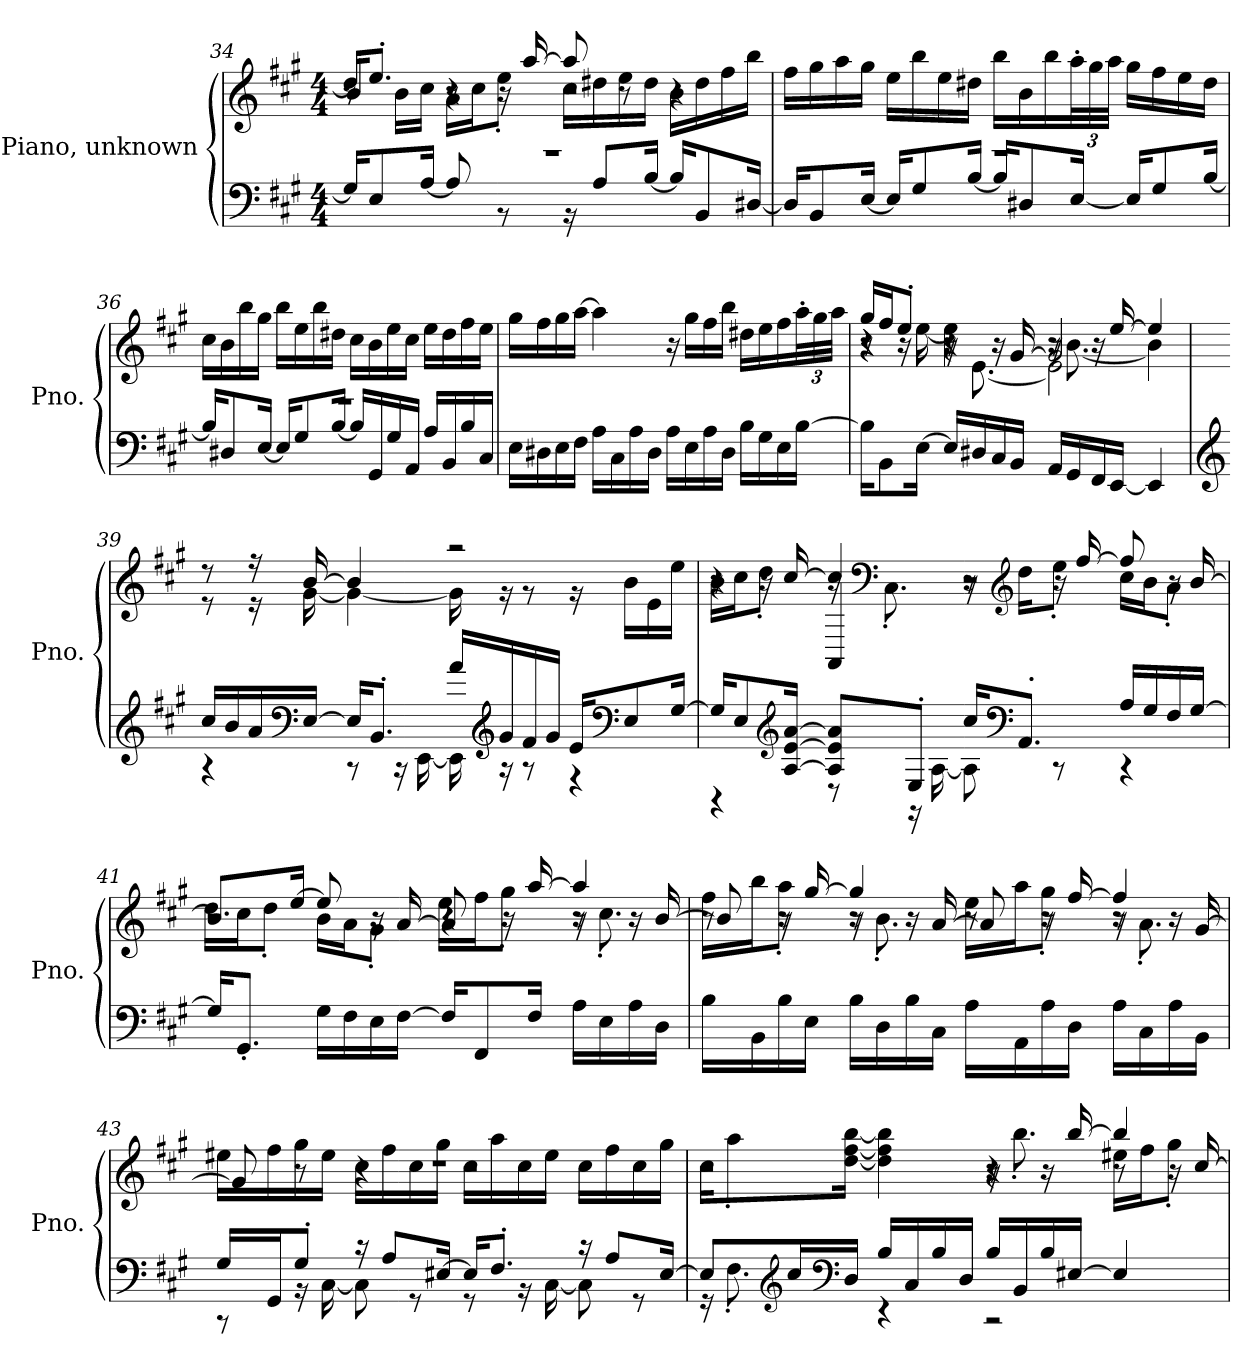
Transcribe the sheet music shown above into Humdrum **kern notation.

**kern	**kern
*part1	*part1
*staff2	*staff1
*I"Piano, unknown	*
*I'Pno.	*
!!LO:PB:g=z
*clefF4	*clefG2
*k[f#c#g#]	*k[f#c#g#]
*M4/4	*M4/4
=34	=34
*^	*^
*	*	*	*^
1r	16G#/KL]	16dd#/KL]	8r	4b'/
.	8E/	8.ee'/J	.	.
.	.	.	16b\LL	.
.	[16A/Jk	.	16cc#\JJ	.
.	8A/]	8r	16a\LL	4r
.	.	.	16cc#\J	.
.	8r	16r	8ee'\J	.
.	.	[16aa/	.	.
.	16r	8aa/]	16cc#\LL	2r
.	8A/L	.	16dd#X\	.
.	.	8r	16ee\	.
.	[16B/Jk	.	16dd#\JJ	.
.	16B/KL]	4r	16b\LL	.
.	8BB/	.	16dd#\	.
.	.	.	16ff#\	.
.	[16D#X/Jk	.	16bb\JJ	.
*	*	*v	*v	*v
=35	=35	=35
1r	16D#/KL]	16ff#\LL
.	8BB/	16gg#\
.	.	16aa\
.	[16E/Jk	16gg#\JJ
.	16E/KL]	16ee\LL
.	8G#/	16bb\
.	.	16ee\
.	[16B/Jk	16dd#X\JJ
.	16B/KL]	16bb\LL
.	8D#X/	16b\
.	.	16bb\
*	*	*Xbrackettup
.	[16E/Jk	48aa'\L
.	.	48gg#\
.	.	48aa\JJJ
.	16E/KL]	16gg#\LL
.	8G#/	16ff#\
.	.	16ee\
.	[16B/Jk	16dd#\JJ
!!LO:LB:g=z
=36	=36	=36
1r	16B/KL]	16cc#\LL
.	8D#X/	16b\
.	.	16bb\
.	[16E/Jk	16gg#\JJ
.	16E/KL]	16bb\LL
.	8G#/	16ee\
.	.	16bb\
.	[16B/Jk	16dd#X\JJ
.	16B/LL]	16cc#\LL
.	16GG#/	16b\
.	16G#/	16ee\
.	16AA/JJ	16cc#\JJ
.	16A/LL	16ee\LL
.	16BB/	16dd#\
.	16B/	16ff#\
.	16C#/JJ	16ee\JJ
*v	*v	*
=37	=37
16E\LL	16gg#\LL
16D#X\	16ff#\
16E\	16gg#\
16F#\JJ	[16aa\JJ
16A\LL	4aa\]
16C#\	.
16A\	.
16D#\JJ	.
16A\LL	16r
16E\	16gg#\LL
16A\	16ff#\
16D#\JJ	16bb\JJ
16B\LL	16dd#X\LL
16G#\	16ee\
16E\	16ff#\
[16B\JJ	48aa'\L
.	48gg#\
.	48aa\JJJ
!!LO:LB:g=z
=38	=38
*	*^
*	*	*^
*	*	*	*^
16B\KL]	16gg#/LL	8r	4r	4r
8BB\	16ff#/J	.	.	.
.	8ee'/J	16r	.	.
[16E\Jk	.	[16ee\	.	.
16E/LL]	4r	4ee\]	8r	16r
16D#X/	.	.	.	[8.e\
16C#/	.	.	16r	.
16BB/JJ	.	.	[16g#/	.
16AA/LL	8r	16r	2g#/]	2e\]
16GG#/	.	[8.b\	.	.
16FF#/	16r	.	.	.
[16EE/JJ	[16ee/	.	.	.
4EE/]	4ee/]	4b\]	.	.
*	*v	*v	*v	*v
=39	=39
*clefG2	*
*^	*^
16cc#/LL	4r	8r	8r
16b/	.	.	.
16a/	.	16r	16r
*clefF4	*	*	*
[16E/JJ	.	[16b/	[16g#\
16E/KL]	8r	4b/]	4g#\_
8.BB'/J	.	.	.
.	16r	.	.
.	[16EE\	.	.
16a/LL	16EE\]	2r	16g#\]
*clefG2	*	*	*
16g#/	16r	.	16r
16f#/	8r	.	8r
16g#/JJ	.	.	.
16e/KL	4r	.	16r
*clefF4	*	*	*
8E/	.	.	16b\LL
.	.	.	16e\
[16G#/Jk	.	.	16ee\JJ
!!LO:LB:g=z
=40	=40	=40	=40
*	*	*	*^
16G#/KL]	4r	8r	16b\LL	4r
8E/	.	.	16cc#\J	.
.	.	16r	8dd'\J	.
*clefG2	*	*	*	*
[16A/ [16e/ [16a/Jk	.	[16cc#/	.	.
8A/] 8e/] 8a/]L	8r	4cc#/]	16r	4AA/
*	*	*clefF4	*	*
.	.	.	8.C#'\	.
8E'/J	16r	.	.	.
.	[16A\	.	.	.
16cc#/KL	8A\]	8r	16r	2r
*clefF4	*	*clefG2	*	*
8.AA'/J	.	.	16dd\KL	.
.	8r	16r	8ee'\J	.
.	.	[16ff#/	.	.
16A/LL	4r	8ff#/]	16cc#\LL	.
16G#/	.	.	16b\J	.
16F#/	.	16r	8a'\J	.
[16G#/JJ	.	[16b/	.	.
*v	*v	*	*	*
!!LO:LB:g=z	!!	!!
=41	=41	=41	=41
16G#/KL]	8.b/L]	16dd\LL	2r
8.GG#'/J	.	16cc#\J	.
.	.	8dd'\J	.
.	[16ee/Jk	.	.
16G#\LL	8ee/]	16b\LL	.
16F#\	.	16a\J	.
16E\	16r	8g#'\J	.
[16F#\JJ	[16a/	.	.
16F#/KL]	8a/]	16ee\LL	4r
8FF#/	.	16ff#\J	.
.	16r	8gg#'\J	.
16F#/Jk	[16aa/	.	.
16A\LL	4aa/]	16r	8r
16E\	.	8.cc#'\	.
16A\	.	.	16r
16D\JJ	.	.	[16b/
=42	=42	=42	=42
16B\LL	8r	16ff#\LL	8b/]
16BB\	.	16bb\J	.
16B\	16r	8aa'\J	8r
16E\JJ	[16gg#/	.	.
16B\LL	4gg#/]	16r	8r
16D\	.	8.b'\	.
16B\	.	.	16r
16C#\JJ	.	.	[16a/
16A\LL	8r	16ee\LL	8a/]
16AA\	.	16aa\J	.
16A\	16r	8gg#'\J	8r
16D\JJ	[16ff#/	.	.
16A\LL	4ff#/]	16r	8r
16C#\	.	8.a'\	.
16A\	.	.	16r
16BB\JJ	.	.	[16g#/
!!LO:LB:g=z	!!	!!
=43	=43	=43	=43
*^	*	*	*
16G#/LL	8r	1r	16ee#X\LL	8g#/]
16GG#/J	.	.	16ff#\	.
8G#'/J	16r	.	16gg#\	8r
.	[16C#\	.	16ee#\JJ	.
16r	8C#\]	.	16cc#\LL	4r
8A/L	.	.	16ff#\	.
.	8r	.	16cc#\	.
[16E#X/Jk	.	.	16gg#\JJ	.
16E#/KL]	8r	.	16cc#\LL	2r
8.F#'/J	.	.	16aa\	.
.	16r	.	16cc#\	.
.	[16C#\	.	16ee#\JJ	.
16r	8C#\]	.	16cc#\LL	.
8A/L	.	.	16ff#\	.
.	8r	.	16cc#\	.
[16E#/Jk	.	.	16gg#\JJ	.
=44	=44	=44	=44	=44
8E#/L]	16r	2r	16cc#\KL	2r
.	8.F#'\	.	8aa'\	.
*clefG2	*	*	*	*
16cc#/L	.	.	.	.
*clefF4	*	*	*	*
16D/JJ	.	.	[16dd\ [16ff#\ [16bb\Jk	.
16B/LL	4r	.	4dd\] 4ff#\] 4bb\]	.
16C#/	.	.	.	.
16B/	.	.	.	.
16D/JJ	.	.	.	.
16B/LL	2r	8r	16r	4r
16BB/	.	.	8.bb'\	.
16B/	.	16r	.	.
[16E#X/JJ	.	[16bb/	.	.
4E#/]	.	4bb/]	16ee#X\LL	8r
.	.	.	16ff#\J	.
.	.	.	8gg#'\J	16r
.	.	.	.	[16cc#/
*v	*v	*	*	*
*	*v	*v	*v
=	=
*-	*-
